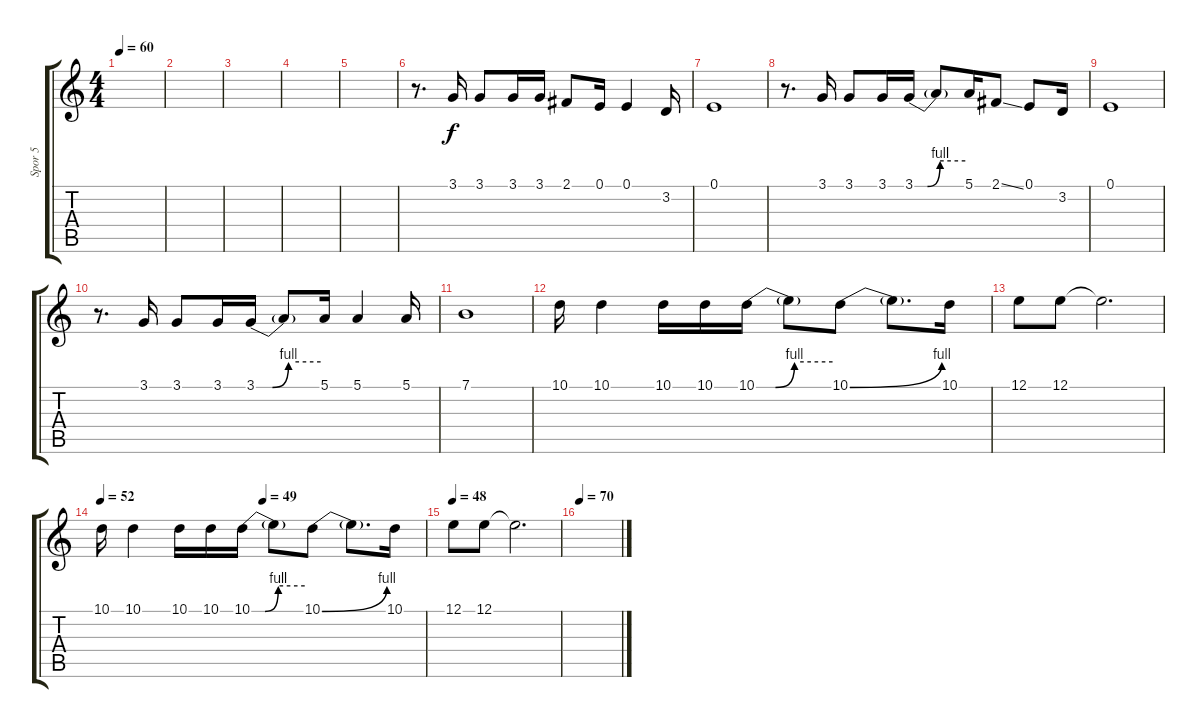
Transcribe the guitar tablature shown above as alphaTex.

\track ("Spor 5" "Spor 5") {instrument voiceoohs}
\staff {score tabs}
\tuning (E4 B3 G3 D3 A2 E2) {hide}
\ts (4 4)
\tempo 60
\clef g2
\ks c
|
|
|
|
|
r.8{d} 3.1.16 3.1.8 3.1.16 3.1.16 2.1.8 0.1.16 0.1.4 3.2.16 |
0.1.1 |
r.8{d} 3.1.16 3.1.8 3.1.16 3.1{be (custom 0 0 15 0 30 4 60 4)}.16 3.1{t}.8 5.1.16 2.1{ss}.8 0.1.8 3.2.16 |
0.1.1 |
r.8{d} 3.1.16 3.1.8 3.1.16 3.1{be (custom 0 0 15 0 30 4 60 4)}.16 3.1{t}.8 5.1.16 5.1.4 5.1.16 |
7.1.1 |
10.1.16 10.1.4 10.1.16 10.1.16 10.1{be (custom 0 0 15 0 30 4 60 4)}.16 10.1{t}.8 10.1{be (bend 0 0 60 4)}.8 10.1{t}.8{d} 10.1.16 |
12.1.8 12.1.8 12.1{t}.2{d} |
\tempo 52
\tempo (49 0.5)
10.1.16 10.1.4 10.1.16 10.1.16 10.1{be (custom 0 0 15 0 30 4 60 4)}.16 10.1{t}.8 10.1{be (bend 0 0 60 4)}.8 10.1{t}.8{d} 10.1.16 |
\tempo 48
12.1.8 12.1.8 12.1{t}.2{d} |
\tempo 70
